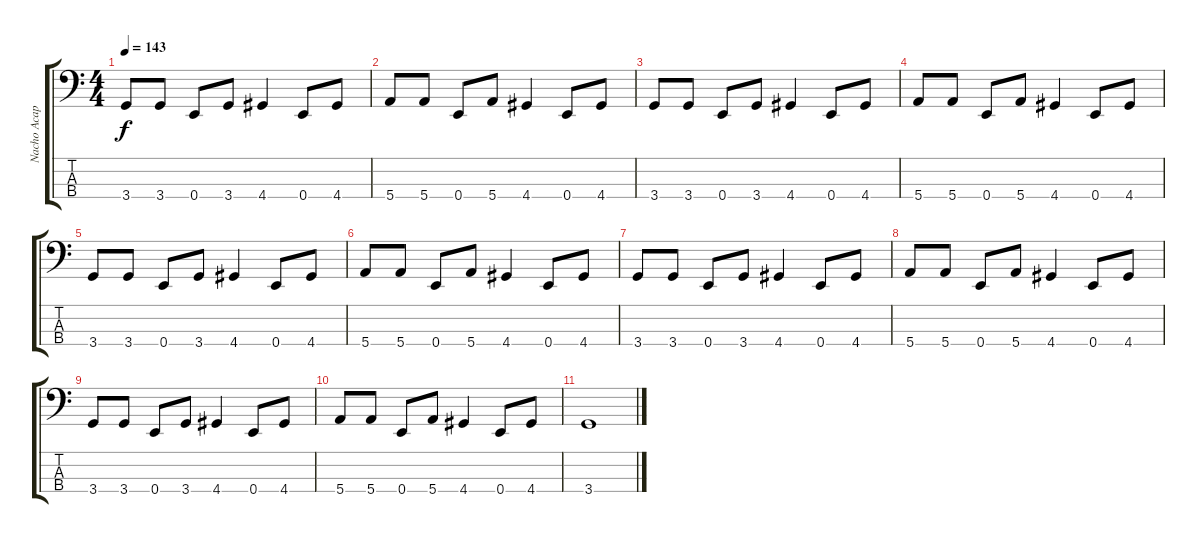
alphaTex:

\track ("Nacho Acapulco" "Nacho Acap") {instrument electricbassfinger}
\staff {score tabs}
\tuning (G2 D2 A1 E1) {hide}
\ts (4 4)
\tempo 143
\clef f4
\ks c
3.4.8{dy f} 3.4.8 0.4.8 3.4.8 4.4.4 0.4.8 4.4.8 |
5.4.8 5.4.8 0.4.8 5.4.8 4.4.4 0.4.8 4.4.8 |
3.4.8 3.4.8 0.4.8 3.4.8 4.4.4 0.4.8 4.4.8 |
5.4.8 5.4.8 0.4.8 5.4.8 4.4.4 0.4.8 4.4.8 |
3.4.8 3.4.8 0.4.8 3.4.8 4.4.4 0.4.8 4.4.8 |
5.4.8 5.4.8 0.4.8 5.4.8 4.4.4 0.4.8 4.4.8 |
3.4.8 3.4.8 0.4.8 3.4.8 4.4.4 0.4.8 4.4.8 |
5.4.8 5.4.8 0.4.8 5.4.8 4.4.4 0.4.8 4.4.8 |
3.4.8 3.4.8 0.4.8 3.4.8 4.4.4 0.4.8 4.4.8 |
5.4.8 5.4.8 0.4.8 5.4.8 4.4.4 0.4.8 4.4.8 |
3.4.1
